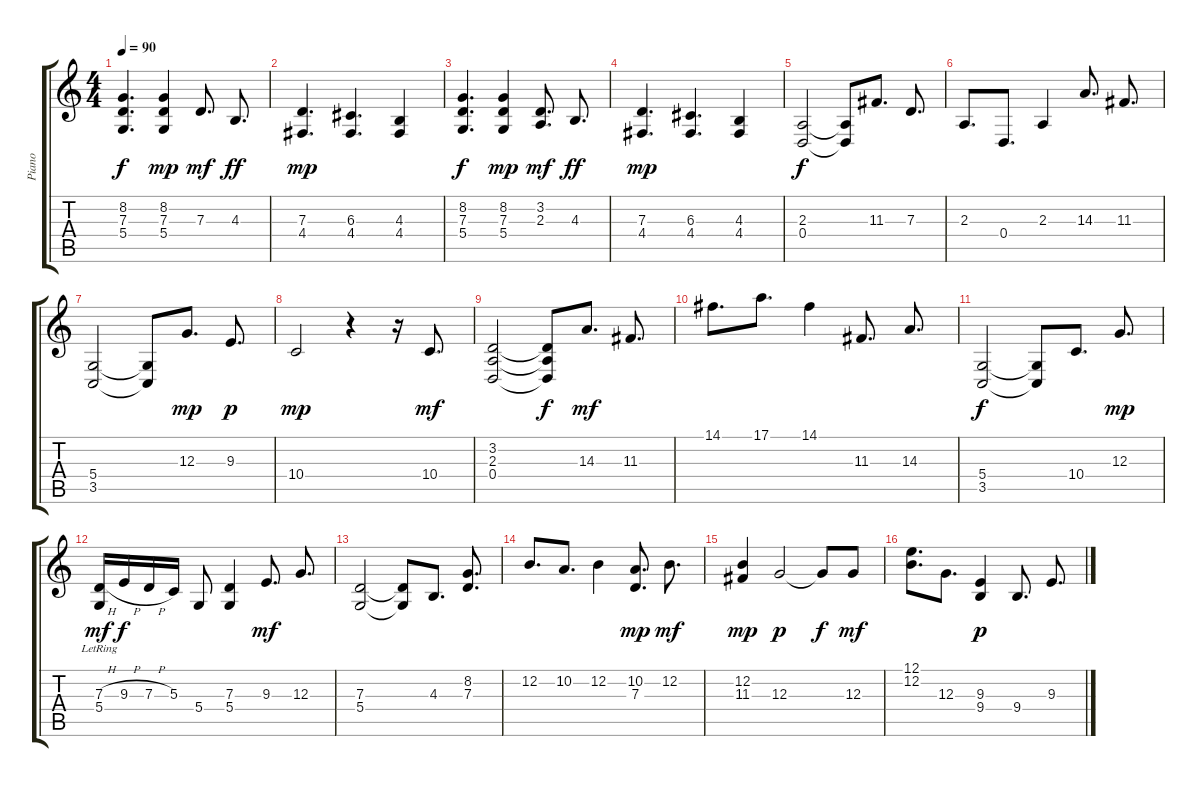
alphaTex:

\track ("Piano" "Piano") {instrument acousticgrandpiano}
\staff {score tabs}
\tuning (E4 B3 G3 D3 A2 E2) {hide}
\ts (4 4)
\tempo 90
\clef g2
\ks c
(8.2 7.3 5.4).4{d dy f} (8.2 7.3 5.4).4{dy mp} 7.3.8{d dy mf} 4.3.8{d dy ff} |
(7.3 4.4).4{d dy mp} (6.3 4.4).4{d} (4.3 4.4).4 |
(8.2 7.3 5.4).4{d dy f} (8.2 7.3 5.4).4{dy mp} (3.2 2.3).8{d dy mf} 4.3.8{d dy ff} |
(7.3 4.4).4{d dy mp} (6.3 4.4).4{d} (4.3 4.4).4 |
(2.3 0.4).2{dy f} (2.3{t} 0.4{t}).8 11.3.8{d} 7.3.8{d} |
2.3.8{d} 0.4.8{d} 2.3.4 14.3.8{d} 11.3.8{d} |
(5.4 3.5).2 (5.4{t} 3.5{t}).8 12.3.8{d dy mp} 9.3.8{d dy p} |
10.4.2{dy mp} r.4 r.16 10.4.8{d dy mf} |
(3.2 2.3 0.4).2 (3.2{t} 2.3{t} 0.4{t}).8{dy f} 14.3.8{d dy mf} 11.3.8{d} |
14.1.8{d} 17.1.8{d} 14.1.4 11.3.8{d} 14.3.8{d} |
(5.4 3.5).2{dy f} (5.4{t} 3.5{t}).8 10.4.8{d} 12.3.8{d dy mp} |
(7.3{h} 5.4{lr}).16{dy mf} 9.3{h}.16{dy f} 7.3{h}.16 5.3.16 5.4.8 (7.3 5.4).4 9.3.8{d dy mf} 12.3.8{d} |
(7.3 5.4).2 (7.3{t} 5.4{t}).8 4.3.8{d} (8.2 7.3).8{d} |
12.2.8{d} 10.2.8{d} 12.2.4 (10.2 7.3).8{d dy mp} 12.2.8{d dy mf} |
(12.2 11.3).4{dy mp} 12.3.2{dy p} 12.3{t}.8{dy f} 12.3.8{dy mf} |
(12.1 12.2).8{d} 12.3.8{d} (9.3 9.4).4{dy p} 9.4.8{d} 9.3.8{d}
